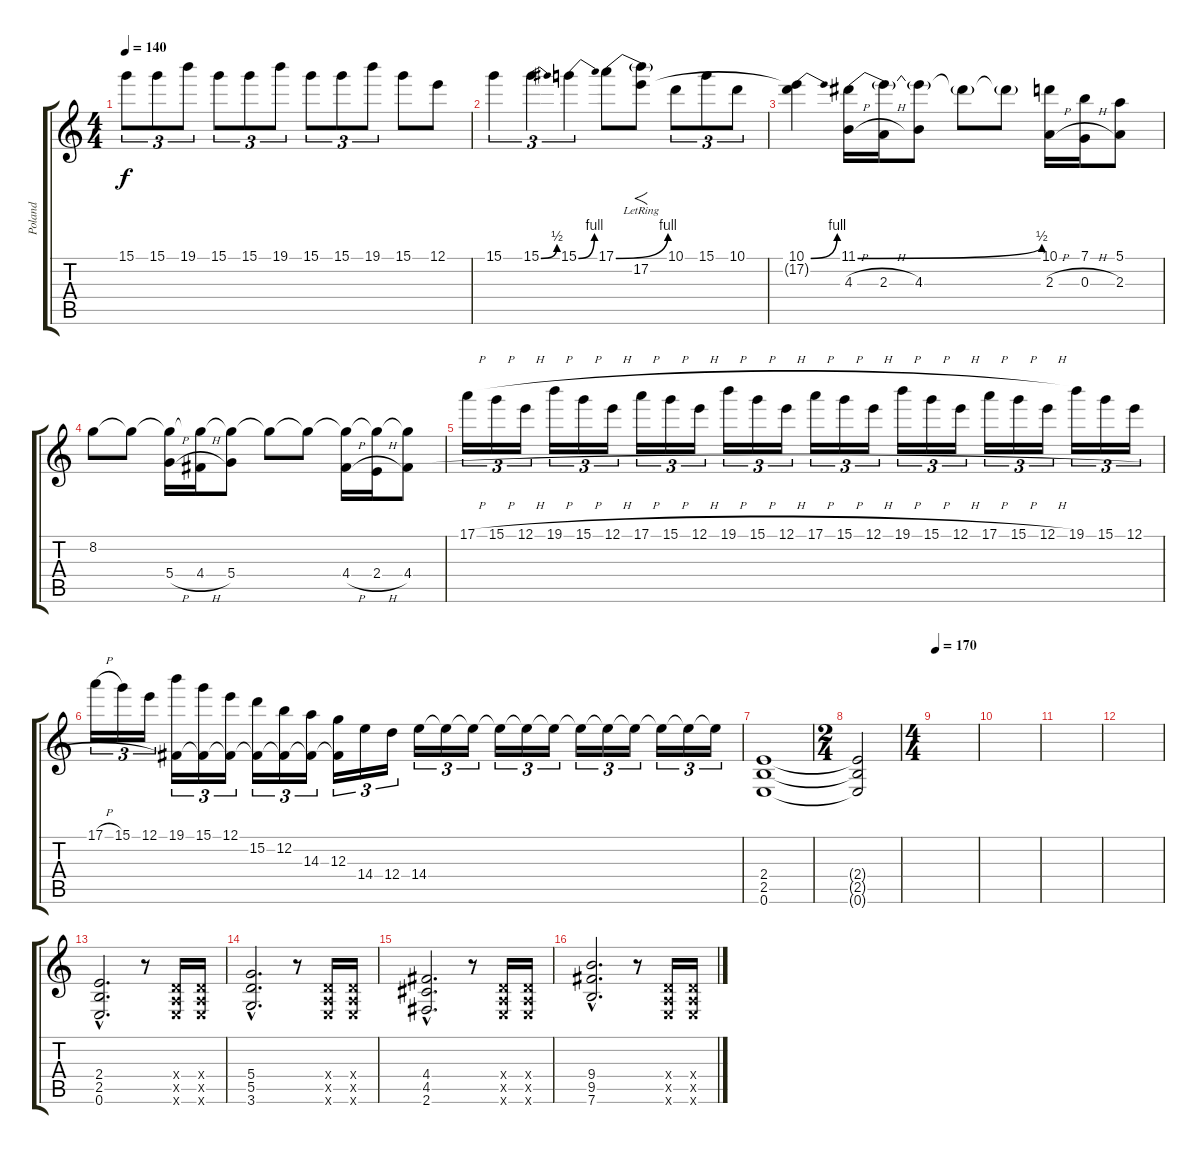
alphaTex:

\track ("Poland" "Poland") {instrument distortionguitar}
\staff {score tabs}
\tuning (E4 B3 G3 D3 A2 E2) {hide}
\ts (4 4)
\tempo 140
\clef g2
\ks c
15.1.8{tu (3 2) dy f} 15.1.8{tu (3 2)} 19.1.8{tu (3 2)} 15.1.8{tu (3 2)} 15.1.8{tu (3 2)} 19.1.8{tu (3 2)} 15.1.8{tu (3 2)} 15.1.8{tu (3 2)} 19.1.8{tu (3 2)} 15.1.8 12.1.8 |
15.1.4{tu (3 2)} 15.1{be (bend 0 0 60 2)}.4{tu (3 2)} 15.1{be (bend 0 0 60 4)}.4{tu (3 2)} 17.1{be (bend 0 0 60 4)}.8 (17.1{t} 17.2{lr}).8{f} 10.1.8{tu (3 2)} 15.1.8{tu (3 2)} 10.1.8{tu (3 2)} |
(10.1{be (bend 0 0 60 4)} 17.2{t}).4 (11.1{be (bend 0 0 60 2)} 4.3{h}).16 (11.1{t} 2.3{h}).16 (11.1{t} 4.3).8 11.1{t}.8 11.1{t}.8 (10.1 2.3{h}).16 (7.1 0.3{h}).16 (5.1 2.3).8 |
8.2.8{volume 16} 8.2{t}.8 (8.2{t} 5.4{h}).16 (8.2{t} 4.4{h}).16 (8.2{t} 5.4).8 8.2{t}.8 8.2{t}.8 (8.2{t} 4.4{h}).16 (8.2{t} 2.4{h}).16 (8.2{t} 4.4).8 |
17.1{h}.16{tu (3 2)} 15.1{h}.16{tu (3 2)} 12.1{h}.16{tu (3 2)} 19.1{h}.16{tu (3 2)} 15.1{h}.16{tu (3 2)} 12.1{h}.16{tu (3 2)} 17.1{h}.16{tu (3 2)} 15.1{h}.16{tu (3 2)} 12.1{h}.16{tu (3 2)} 19.1{h}.16{tu (3 2)} 15.1{h}.16{tu (3 2)} 12.1{h}.16{tu (3 2)} 17.1{h}.16{tu (3 2)} 15.1{h}.16{tu (3 2)} 12.1{h}.16{tu (3 2)} 19.1{h}.16{tu (3 2)} 15.1{h}.16{tu (3 2)} 12.1{h}.16{tu (3 2)} 17.1{h}.16{tu (3 2)} 15.1{h}.16{tu (3 2)} 12.1{h}.16{tu (3 2)} 19.1.16{tu (3 2)} 15.1.16{tu (3 2)} 12.1.16{tu (3 2)} |
17.1{h}.16{tu (3 2)} 15.1.16{tu (3 2)} 12.1.16{tu (3 2)} (19.1 4.4{t}).16{tu (3 2)} (15.1 4.4{t}).16{tu (3 2)} (12.1 4.4{t}).16{tu (3 2)} (15.2 4.4{t}).16{tu (3 2)} (12.2 4.4{t}).16{tu (3 2)} (14.3 4.4{t}).16{tu (3 2)} (12.3 4.4{t}).16{tu (3 2)} 14.4.16{tu (3 2)} 12.4.16{tu (3 2)} 14.4.16{tu (3 2)} 14.4{t}.16{tu (3 2)} 14.4{t}.16{tu (3 2)} 14.4{t}.16{tu (3 2)} 14.4{t}.16{tu (3 2)} 14.4{t}.16{tu (3 2)} 14.4{t}.16{tu (3 2)} 14.4{t}.16{tu (3 2)} 14.4{t}.16{tu (3 2)} 14.4{t}.16{tu (3 2)} 14.4{t}.16{tu (3 2)} 14.4{t}.16{tu (3 2)} |
(2.4 2.5 0.6).1 |
\ts (2 4)
(2.4{t} 2.5{t} 0.6{t}).2 |
\ts (4 4)
\tempo 170
|
|
|
|
(2.4{hac} 2.5{hac} 0.6{hac}).2{d} r.8 (0.4{x} 0.5{x} 0.6{x}).16 (0.4{x} 0.5{x} 0.6{x}).16 |
(5.4{hac} 5.5{hac} 3.6{hac}).2{d} r.8 (0.4{x} 0.5{x} 0.6{x}).16 (0.4{x} 0.5{x} 0.6{x}).16 |
(4.4{hac} 4.5{hac} 2.6{hac}).2{d} r.8 (0.4{x} 0.5{x} 0.6{x}).16 (0.4{x} 0.5{x} 0.6{x}).16 |
(9.4{hac} 9.5{hac} 7.6{hac}).2{d} r.8 (0.4{x} 0.5{x} 0.6{x}).16 (0.4{x} 0.5{x} 0.6{x}).16
